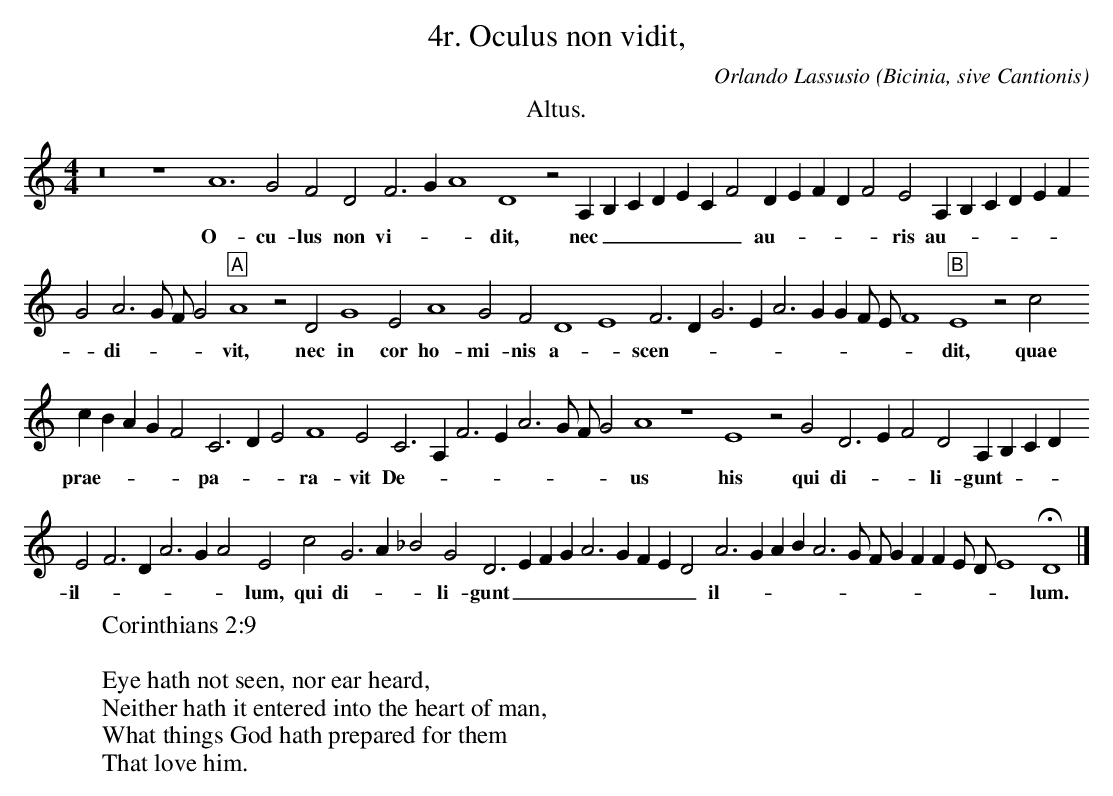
X:1
T:4r. Oculus non vidit,
C:Orlando Lassusio
O:Bicinia, sive Cantionis
M:4/4
L:1/4
K:D dor
T:Altus.
z8 z4 A6 G2 F2 D2 F3 G A4 D4 z2 A, B, C D E C F2 D E F D F2 E2 A, B, C D E F
w:O- cu- lus non vi- - - dit, nec _ _ _ _ _ _  au- - - - - ris au- - - - - -
G2 A3 G/2 F/2 G2 "A"A4 z2 D2 G4 E2 A4 G2 F2 D4 E4 F3 D G3 E A3 G G F/2 E/2 F4 "B"E4 z2 c2
w:- di- - - -  vit, nec in cor ho- mi- nis a- - scen- - - - - - - - - - dit, quae
c B A G F2 C3 D E2 F4 E2 C3 A, F3 E A3 G/2 F/2 G2 A4 z4 E4 z2 G2 D3 E F2 D2 A, B, C D
w:prae- - - - - pa- - - ra- vit De- - - - - - - - us his qui di- - - li- gunt - - -
E2 F3 D A3 G A2 E2 c2 G3 A _B2 G2 D3 E F G A3 G F E D2 A3 G A B A3 G/2 F/2 G F F E/2 D/2 E4 HD4 |]
w:il- - - - - - lum, qui di- - - li- gunt _ _ _ _ _ _ _ _ il- - - - - - - - - - - - - lum.
W:Corinthians 2:9
W:
W:Eye hath not seen, nor ear heard,
W:Neither hath it entered into the heart of man,
W:What things God hath prepared for them
W:That love him.
